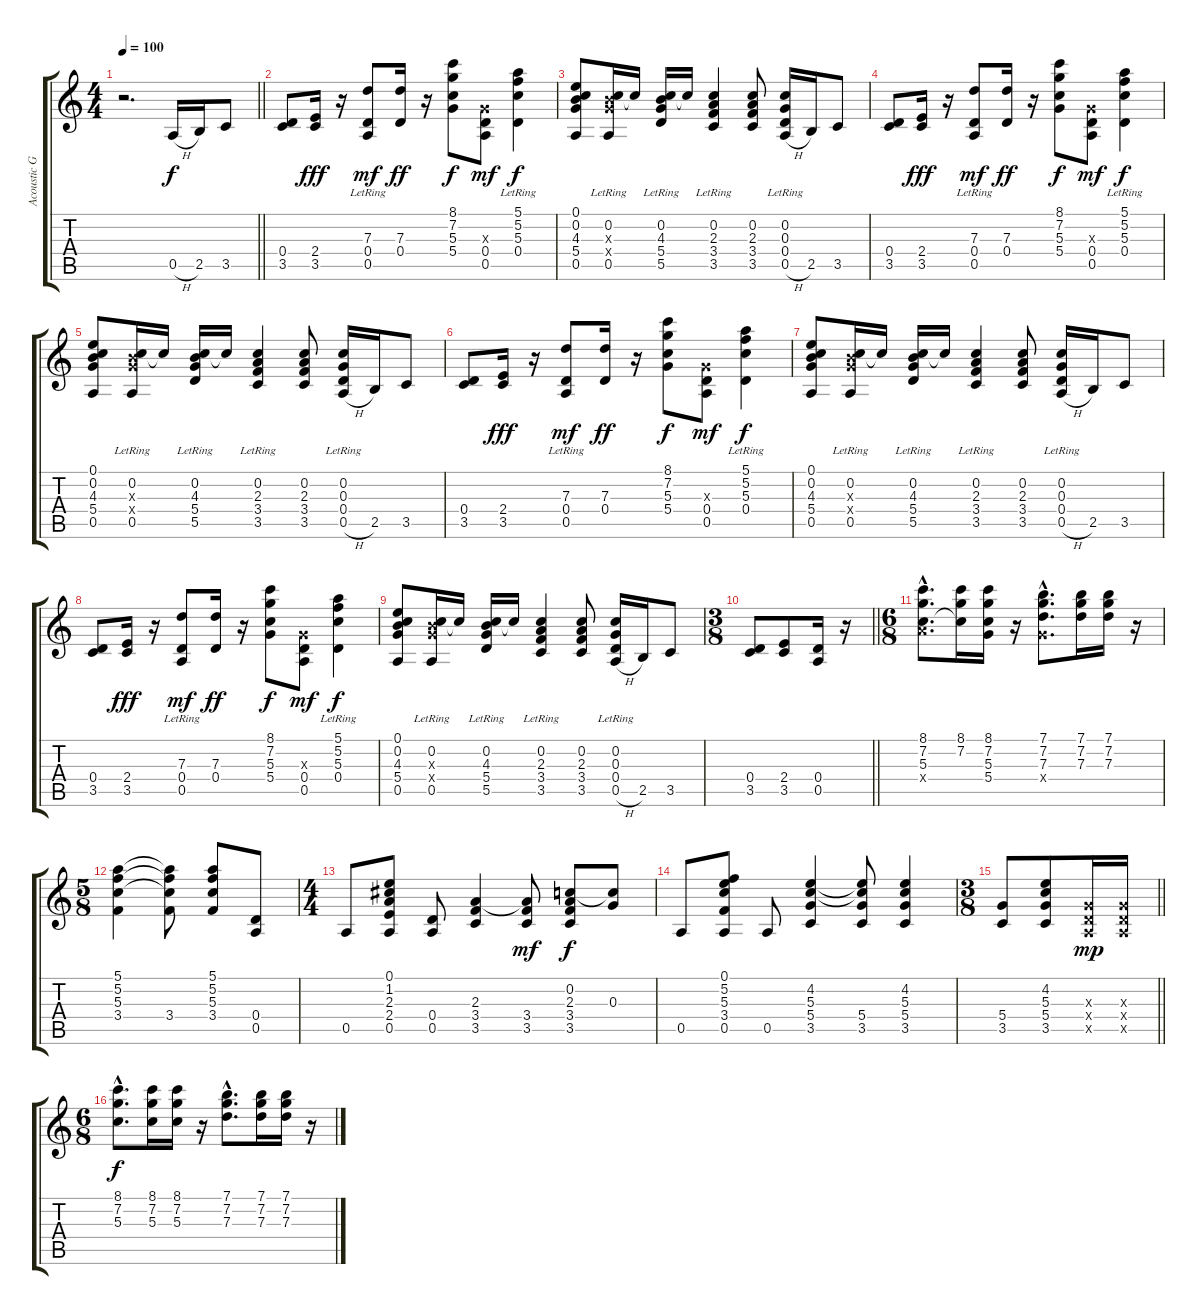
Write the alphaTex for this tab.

\track ("Acoustic Guitar" "Acoustic G") {instrument acousticguitarsteel}
\staff {score tabs}
\tuning (E4 C4 G3 D3 A2 E2) {hide}
\ts (4 4)
\tempo 100
\clef g2
\barLineRight lightlight
\ks c
r.2{d dy f instrument acousticguitarsteel} 0.5{h}.16 2.5.16 3.5.8 |
(0.4 3.5).8 (2.4 3.5).16{dy fff} r.16 (7.3 0.4 0.5{lr}).8{dy mf} (7.3 0.4).16{dy ff} r.16 (8.1 7.2 5.3 5.4).8{dy f} (0.3{x} 0.4 0.5).8{dy mf} (5.1{lr} 5.2 5.3{lr} 0.4{lr}).4{dy f} |
(0.1 0.2 4.3 5.4 0.5).8 (0.2{lr} 4.3{x} 5.4{x} 0.5).16 0.2{t}.16 (0.2{lr} 4.3 5.4 5.5).16 0.2{t}.16 (0.2{lr} 2.3 3.4 3.5).4 (0.2 2.3 3.4 3.5).8 (0.2{lr} 0.3 0.4{lr} 0.5{h}).16 2.5.16 3.5.8 |
(0.4 3.5).8 (2.4 3.5).16{dy fff} r.16 (7.3 0.4 0.5{lr}).8{dy mf} (7.3 0.4).16{dy ff} r.16 (8.1 7.2 5.3 5.4).8{dy f} (0.3{x} 0.4 0.5).8{dy mf} (5.1{lr} 5.2 5.3{lr} 0.4{lr}).4{dy f} |
(0.1 0.2 4.3 5.4 0.5).8 (0.2{lr} 4.3{x} 5.4{x} 0.5).16 0.2{t}.16 (0.2{lr} 4.3 5.4 5.5).16 0.2{t}.16 (0.2{lr} 2.3 3.4 3.5).4 (0.2 2.3 3.4 3.5).8 (0.2{lr} 0.3 0.4{lr} 0.5{h}).16 2.5.16 3.5.8 |
(0.4 3.5).8 (2.4 3.5).16{dy fff} r.16 (7.3 0.4 0.5{lr}).8{dy mf} (7.3 0.4).16{dy ff} r.16 (8.1 7.2 5.3 5.4).8{dy f} (0.3{x} 0.4 0.5).8{dy mf} (5.1{lr} 5.2 5.3{lr} 0.4{lr}).4{dy f} |
(0.1 0.2 4.3 5.4 0.5).8 (0.2{lr} 4.3{x} 5.4{x} 0.5).16 0.2{t}.16 (0.2{lr} 4.3 5.4 5.5).16 0.2{t}.16 (0.2{lr} 2.3 3.4 3.5).4 (0.2 2.3 3.4 3.5).8 (0.2{lr} 0.3 0.4{lr} 0.5{h}).16 2.5.16 3.5.8 |
(0.4 3.5).8 (2.4 3.5).16{dy fff} r.16 (7.3 0.4 0.5{lr}).8{dy mf} (7.3 0.4).16{dy ff} r.16 (8.1 7.2 5.3 5.4).8{dy f} (0.3{x} 0.4 0.5).8{dy mf} (5.1{lr} 5.2 5.3{lr} 0.4{lr}).4{dy f} |
(0.1 0.2 4.3 5.4 0.5).8 (0.2{lr} 4.3{x} 5.4{x} 0.5).16 0.2{t}.16 (0.2{lr} 4.3 5.4 5.5).16 0.2{t}.16 (0.2{lr} 2.3 3.4 3.5).4 (0.2 2.3 3.4 3.5).8 (0.2{lr} 0.3 0.4{lr} 0.5{h}).16 2.5.16 3.5.8 |
\ts (3 8)
\barLineRight lightlight
(0.4 3.5).8 (2.4 3.5).8 (0.4 0.5).16 r.16 |
\ts (6 8)
(8.1{hac} 7.2{hac} 5.3{hac} 7.4{hac x}).8{d} (8.1 7.2 5.3{t}).16 (8.1 7.2 5.3 5.4).16 r.16 (7.1{hac} 7.2{hac} 7.3{hac} 5.4{hac x}).8{d} (7.1 7.2 7.3).16 (7.1 7.2 7.3).16 r.16 |
\ts (5 8)
(5.1 5.2 5.3 3.4).4 (5.1{t} 5.2{t} 5.3{t} 3.4).8 (5.1 5.2 5.3 3.4).8 (0.4 0.5).8 |
\ts (4 4)
0.5.8 (0.1 1.2 2.3 2.4 0.5).8 (0.4 0.5).8 (2.3 3.4 3.5).4 (2.3{t} 3.4 3.5).8{dy mf} (0.2 2.3 3.4 3.5).8{dy f} (0.2{t} 0.3).8 |
0.5.8 (0.1 5.2 5.3 3.4 0.5).8 0.5.8 (4.2 5.3 5.4 3.5).4 (4.2{t} 5.3{t} 5.4 3.5).8 (4.2 5.3 5.4 3.5).4 |
\ts (3 8)
\barLineRight lightlight
(5.4 3.5).8 (4.2 5.3 5.4 3.5).8 (0.3{x} 0.4{x} 0.5{x}).16{dy mp} (0.3{x} 0.4{x} 0.5{x}).16 |
\ts (6 8)
(8.1{hac} 7.2{hac} 5.3{hac}).8{d dy f} (8.1 7.2 5.3).16 (8.1 7.2 5.3).16 r.16 (7.1{hac} 7.2{hac} 7.3{hac}).8{d} (7.1 7.2 7.3).16 (7.1 7.2 7.3).16 r.16
